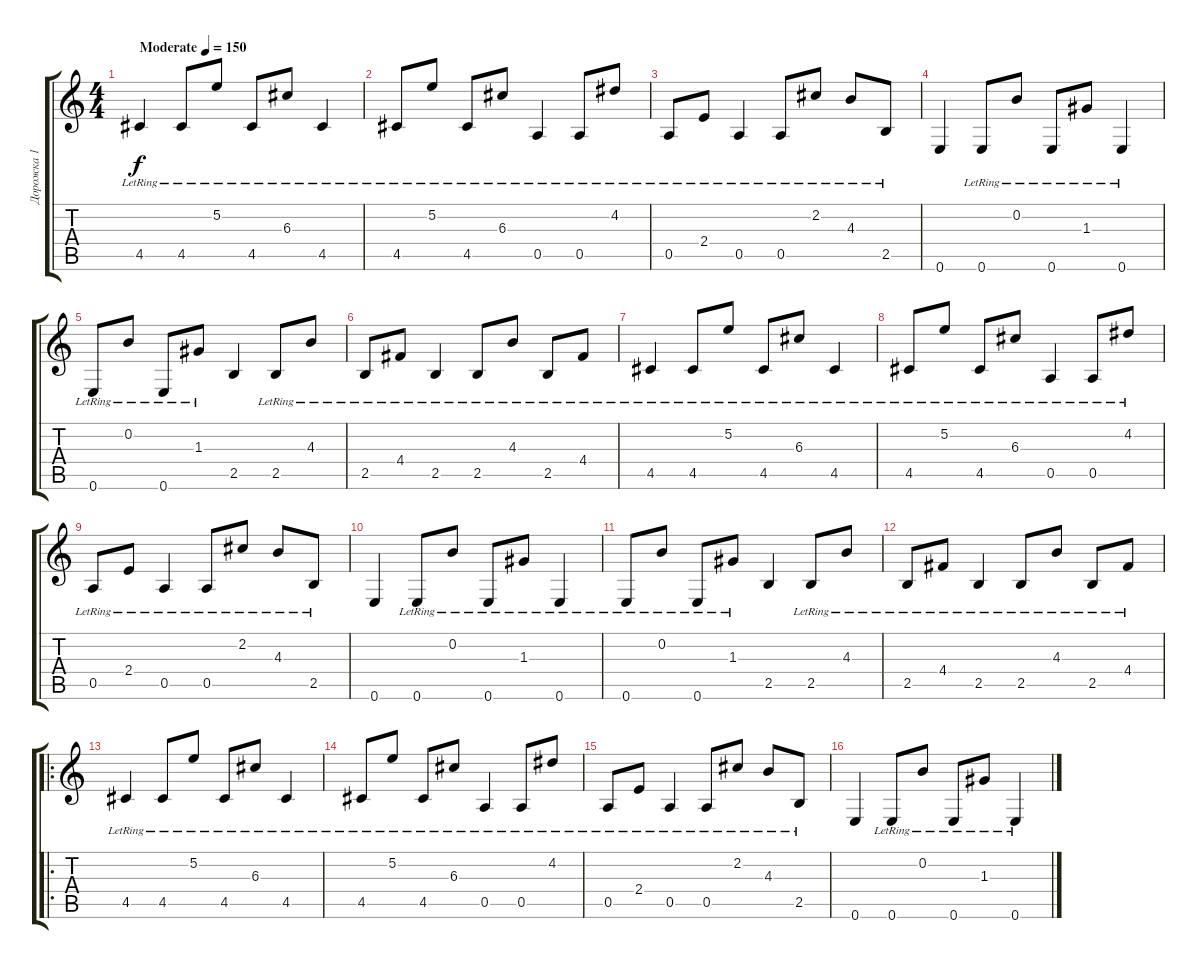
\track ("Дорожка 1" "Дорожка 1") {instrument acousticguitarsteel}
\staff {score tabs}
\tuning (E4 B3 G3 D3 A2 E2) {hide}
\ts (4 4)
\tempo (150 "Moderate")
\clef g2
\ks c
4.5{lr}.4{dy f instrument acousticguitarsteel} 4.5{lr}.8 5.2{lr}.8 4.5{lr}.8 6.3{lr}.8 4.5{lr}.4 |
4.5{lr}.8 5.2{lr}.8 4.5{lr}.8 6.3{lr}.8 0.5{lr}.4 0.5{lr}.8 4.2{lr}.8 |
0.5{lr}.8 2.4{lr}.8 0.5{lr}.4 0.5{lr}.8 2.2{lr}.8 4.3{lr}.8 2.5{lr}.8 |
0.6.4 0.6{lr}.8 0.2{lr}.8 0.6{lr}.8 1.3{lr}.8 0.6{lr}.4 |
0.6{lr}.8 0.2{lr}.8 0.6{lr}.8 1.3{lr}.8 2.5.4 2.5{lr}.8 4.3{lr}.8 |
2.5{lr}.8 4.4{lr}.8 2.5{lr}.4 2.5{lr}.8 4.3{lr}.8 2.5{lr}.8 4.4{lr}.8 |
4.5{lr}.4 4.5{lr}.8 5.2{lr}.8 4.5{lr}.8 6.3{lr}.8 4.5{lr}.4 |
4.5{lr}.8 5.2{lr}.8 4.5{lr}.8 6.3{lr}.8 0.5{lr}.4 0.5{lr}.8 4.2{lr}.8 |
0.5{lr}.8 2.4{lr}.8 0.5{lr}.4 0.5{lr}.8 2.2{lr}.8 4.3{lr}.8 2.5{lr}.8 |
0.6.4 0.6{lr}.8 0.2{lr}.8 0.6{lr}.8 1.3{lr}.8 0.6{lr}.4 |
0.6{lr}.8 0.2{lr}.8 0.6{lr}.8 1.3{lr}.8 2.5.4 2.5{lr}.8 4.3{lr}.8 |
2.5{lr}.8 4.4{lr}.8 2.5{lr}.4 2.5{lr}.8 4.3{lr}.8 2.5{lr}.8 4.4{lr}.8 |
\ro
4.5{lr}.4 4.5{lr}.8 5.2{lr}.8 4.5{lr}.8 6.3{lr}.8 4.5{lr}.4 |
4.5{lr}.8 5.2{lr}.8 4.5{lr}.8 6.3{lr}.8 0.5{lr}.4 0.5{lr}.8 4.2{lr}.8 |
0.5{lr}.8 2.4{lr}.8 0.5{lr}.4 0.5{lr}.8 2.2{lr}.8 4.3{lr}.8 2.5{lr}.8 |
0.6.4 0.6{lr}.8 0.2{lr}.8 0.6{lr}.8 1.3{lr}.8 0.6{lr}.4
